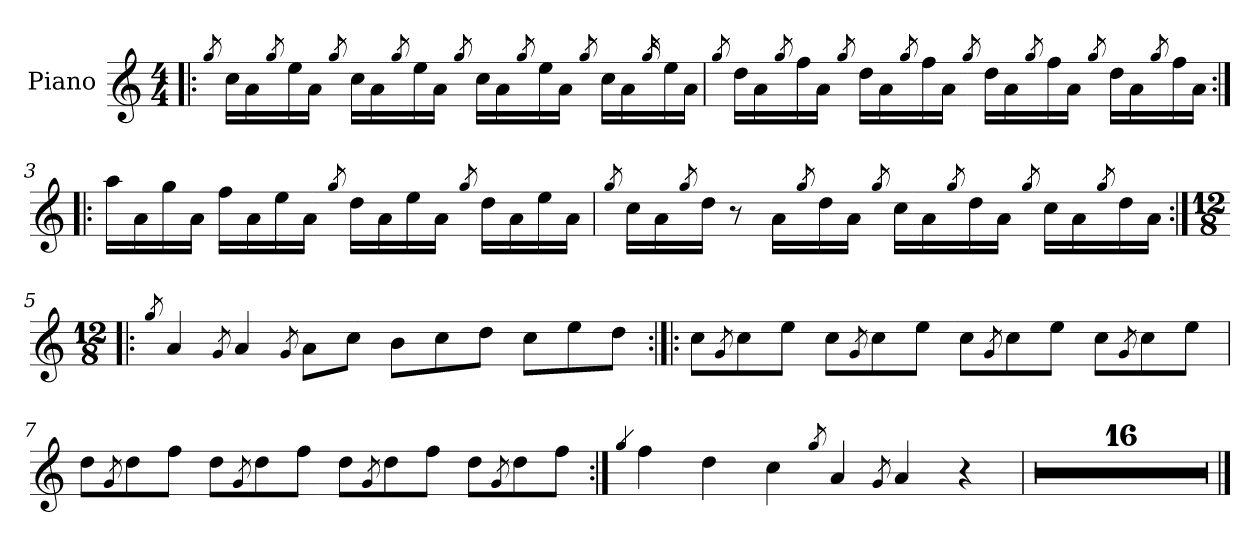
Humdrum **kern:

**kern
*part1
*staff1
*I"Piano
*I'Pno.
*clefG2
*k[]
*M4/4
*MM100
=1!|:
8qgg/
16cc\LL
16a\
8qgg/
16ee\
16a\JJ
8qgg/
16cc\LL
16a\
8qgg/
16ee\
16a\JJ
8qgg/
16cc\LL
16a\
8qgg/
16ee\
16a\JJ
8qgg/
16cc\LL
16a\
16qgg/
16ee\
16a\JJ
!!LO:LB:g=z
=2
8qgg/
16dd\LL
16a\
8qgg/
16ff\
16a\JJ
8qgg/
16dd\LL
16a\
8qgg/
16ff\
16a\JJ
8qgg/
16dd\LL
16a\
8qgg/
16ff\
16a\JJ
8qgg/
16dd\LL
16a\
8qgg/
16ff\
16a\JJ
=3:|!|:
16aa\LL
16a\
16gg\
16a\JJ
16ff\LL
16a\
16ee\
16a\JJ
8qgg/
16dd\LL
16a\
16ee\
16a\JJ
8qgg/
16dd\LL
16a\
16ee\
16a\JJ
!!LO:LB:g=z
=4
8qgg/
16cc\LL
16a\
8qgg/
16dd\JJ
8r
16a\LL
8qgg/
16dd\
16a\JJ
8qgg/
16cc\LL
16a\
8qgg/
16dd\
16a\JJ
8qgg/
16cc\LL
16a\
8qgg/
16dd\
16a\JJ
!!LO:LB:g=z
=5:|!|:
*M12/8
8qgg/
4a/
8qg/
4a/
8qg/
8a\L
8cc\J
8b\L
8cc\
8dd\J
8cc\L
8ee\
8dd\J
=6:|!|:
8cc\L
8qg/
8cc\
8ee\J
8cc\L
8qg/
8cc\
8ee\J
8cc\L
8qg/
8cc\
8ee\J
8cc\L
8qg/
8cc\
8ee\J
!!LO:LB:g=z
=7
8dd\L
8qg/
8dd\
8ff\J
8dd\L
8qg/
8dd\
8ff\J
8dd\L
8qg/
8dd\
8ff\J
8dd\L
8qg/
8dd\
8ff\J
=8:|!
4qgg/
4ff\
4dd\
4cc\
8qgg/
4a/
8qg/
4a/
4r
=9
1.r
=10
1.r
=11
1.r
=12
1.r
=13
1.r
=14
1.r
=15
1.r
!!LO:LB:g=z
=16
1.r
=17
1.r
=18
1.r
=19
1.r
=20
1.r
=21
1.r
=22
1.r
=23
1.r
=24
1.r
==
*-
